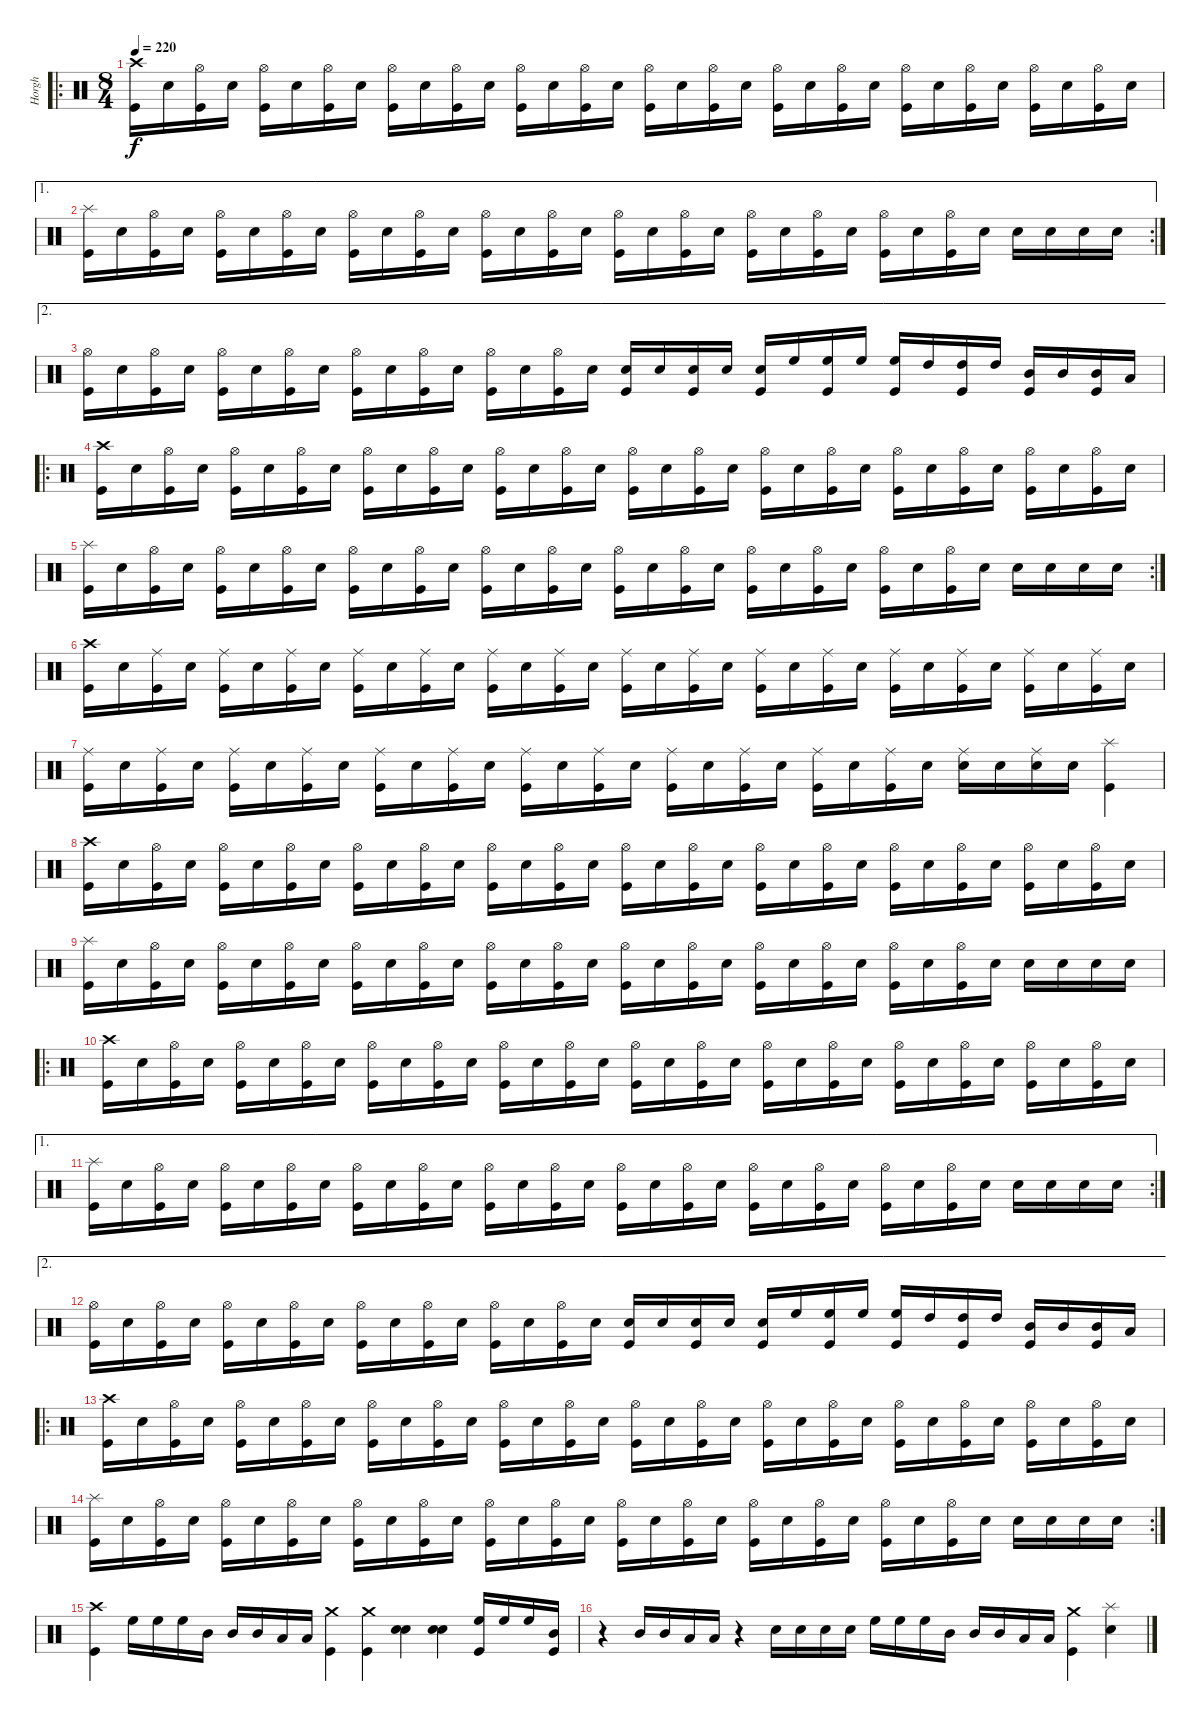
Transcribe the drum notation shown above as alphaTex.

\track ("Horgh" "Horgh") {instrument percussion}
\staff {score}
\articulation defaults
\ro
\ts (8 4)
\tempo 220
\clef neutral
\ks c
("Crash high (hit)" "Kick (hit)").16{dy f} "Electric Snare (hit)".16 ("Hi-Hat (open)" "Kick (hit)").16 "Electric Snare (hit)".16 ("Hi-Hat (open)" "Kick (hit)").16 "Electric Snare (hit)".16 ("Hi-Hat (open)" "Kick (hit)").16 "Electric Snare (hit)".16 ("Hi-Hat (open)" "Kick (hit)").16 "Electric Snare (hit)".16 ("Hi-Hat (open)" "Kick (hit)").16 "Electric Snare (hit)".16 ("Hi-Hat (open)" "Kick (hit)").16 "Electric Snare (hit)".16 ("Hi-Hat (open)" "Kick (hit)").16 "Electric Snare (hit)".16 ("Hi-Hat (open)" "Kick (hit)").16 "Electric Snare (hit)".16 ("Hi-Hat (open)" "Kick (hit)").16 "Electric Snare (hit)".16 ("Hi-Hat (open)" "Kick (hit)").16 "Electric Snare (hit)".16 ("Hi-Hat (open)" "Kick (hit)").16 "Electric Snare (hit)".16 ("Hi-Hat (open)" "Kick (hit)").16 "Electric Snare (hit)".16 ("Hi-Hat (open)" "Kick (hit)").16 "Electric Snare (hit)".16 ("Hi-Hat (open)" "Kick (hit)").16 "Electric Snare (hit)".16 ("Hi-Hat (open)" "Kick (hit)").16 "Electric Snare (hit)".16 |
\ae 1
\rc 2
("Splash (hit)" "Kick (hit)").16 "Electric Snare (hit)".16 ("Hi-Hat (open)" "Kick (hit)").16 "Electric Snare (hit)".16 ("Hi-Hat (open)" "Kick (hit)").16 "Electric Snare (hit)".16 ("Hi-Hat (open)" "Kick (hit)").16 "Electric Snare (hit)".16 ("Hi-Hat (open)" "Kick (hit)").16 "Electric Snare (hit)".16 ("Hi-Hat (open)" "Kick (hit)").16 "Electric Snare (hit)".16 ("Hi-Hat (open)" "Kick (hit)").16 "Electric Snare (hit)".16 ("Hi-Hat (open)" "Kick (hit)").16 "Electric Snare (hit)".16 ("Hi-Hat (open)" "Kick (hit)").16 "Electric Snare (hit)".16 ("Hi-Hat (open)" "Kick (hit)").16 "Electric Snare (hit)".16 ("Hi-Hat (open)" "Kick (hit)").16 "Electric Snare (hit)".16 ("Hi-Hat (open)" "Kick (hit)").16 "Electric Snare (hit)".16 ("Hi-Hat (open)" "Kick (hit)").16 "Electric Snare (hit)".16 ("Hi-Hat (open)" "Kick (hit)").16 "Electric Snare (hit)".16 "Electric Snare (hit)".16 "Electric Snare (hit)".16 "Electric Snare (hit)".16 "Electric Snare (hit)".16 |
\ae 2
("Hi-Hat (open)" "Kick (hit)").16 "Electric Snare (hit)".16 ("Hi-Hat (open)" "Kick (hit)").16 "Electric Snare (hit)".16 ("Hi-Hat (open)" "Kick (hit)").16 "Electric Snare (hit)".16 ("Hi-Hat (open)" "Kick (hit)").16 "Electric Snare (hit)".16 ("Hi-Hat (open)" "Kick (hit)").16 "Electric Snare (hit)".16 ("Hi-Hat (open)" "Kick (hit)").16 "Electric Snare (hit)".16 ("Hi-Hat (open)" "Kick (hit)").16 "Electric Snare (hit)".16 ("Hi-Hat (open)" "Kick (hit)").16 "Electric Snare (hit)".16 ("Electric Snare (hit)" "Kick (hit)").16 "Electric Snare (hit)".16 ("Electric Snare (hit)" "Kick (hit)").16 "Electric Snare (hit)".16 ("Electric Snare (hit)" "Kick (hit)").16 "High Floor Tom (hit)".16 ("High Floor Tom (hit)" "Kick (hit)").16 "High Floor Tom (hit)".16 ("High Floor Tom (hit)" "Kick (hit)").16 "High Tom (hit)".16 ("High Tom (hit)" "Kick (hit)").16 "High Tom (hit)".16 ("Mid Tom (hit)" "Kick (hit)").16 "Mid Tom (hit)".16 ("Mid Tom (hit)" "Kick (hit)").16 "Low Tom (hit)".16 |
\ro
("Crash high (hit)" "Kick (hit)").16 "Electric Snare (hit)".16 ("Hi-Hat (open)" "Kick (hit)").16 "Electric Snare (hit)".16 ("Hi-Hat (open)" "Kick (hit)").16 "Electric Snare (hit)".16 ("Hi-Hat (open)" "Kick (hit)").16 "Electric Snare (hit)".16 ("Hi-Hat (open)" "Kick (hit)").16 "Electric Snare (hit)".16 ("Hi-Hat (open)" "Kick (hit)").16 "Electric Snare (hit)".16 ("Hi-Hat (open)" "Kick (hit)").16 "Electric Snare (hit)".16 ("Hi-Hat (open)" "Kick (hit)").16 "Electric Snare (hit)".16 ("Hi-Hat (open)" "Kick (hit)").16 "Electric Snare (hit)".16 ("Hi-Hat (open)" "Kick (hit)").16 "Electric Snare (hit)".16 ("Hi-Hat (open)" "Kick (hit)").16 "Electric Snare (hit)".16 ("Hi-Hat (open)" "Kick (hit)").16 "Electric Snare (hit)".16 ("Hi-Hat (open)" "Kick (hit)").16 "Electric Snare (hit)".16 ("Hi-Hat (open)" "Kick (hit)").16 "Electric Snare (hit)".16 ("Hi-Hat (open)" "Kick (hit)").16 "Electric Snare (hit)".16 ("Hi-Hat (open)" "Kick (hit)").16 "Electric Snare (hit)".16 |
\rc 2
("Splash (hit)" "Kick (hit)").16 "Electric Snare (hit)".16 ("Hi-Hat (open)" "Kick (hit)").16 "Electric Snare (hit)".16 ("Hi-Hat (open)" "Kick (hit)").16 "Electric Snare (hit)".16 ("Hi-Hat (open)" "Kick (hit)").16 "Electric Snare (hit)".16 ("Hi-Hat (open)" "Kick (hit)").16 "Electric Snare (hit)".16 ("Hi-Hat (open)" "Kick (hit)").16 "Electric Snare (hit)".16 ("Hi-Hat (open)" "Kick (hit)").16 "Electric Snare (hit)".16 ("Hi-Hat (open)" "Kick (hit)").16 "Electric Snare (hit)".16 ("Hi-Hat (open)" "Kick (hit)").16 "Electric Snare (hit)".16 ("Hi-Hat (open)" "Kick (hit)").16 "Electric Snare (hit)".16 ("Hi-Hat (open)" "Kick (hit)").16 "Electric Snare (hit)".16 ("Hi-Hat (open)" "Kick (hit)").16 "Electric Snare (hit)".16 ("Hi-Hat (open)" "Kick (hit)").16 "Electric Snare (hit)".16 ("Hi-Hat (open)" "Kick (hit)").16 "Electric Snare (hit)".16 "Electric Snare (hit)".16 "Electric Snare (hit)".16 "Electric Snare (hit)".16 "Electric Snare (hit)".16 |
("Crash high (hit)" "Kick (hit)").16 "Electric Snare (hit)".16 ("Ride (middle)" "Kick (hit)").16 "Electric Snare (hit)".16 ("Ride (middle)" "Kick (hit)").16 "Electric Snare (hit)".16 ("Ride (middle)" "Kick (hit)").16 "Electric Snare (hit)".16 ("Ride (middle)" "Kick (hit)").16 "Electric Snare (hit)".16 ("Ride (middle)" "Kick (hit)").16 "Electric Snare (hit)".16 ("Ride (middle)" "Kick (hit)").16 "Electric Snare (hit)".16 ("Ride (middle)" "Kick (hit)").16 "Electric Snare (hit)".16 ("Ride (middle)" "Kick (hit)").16 "Electric Snare (hit)".16 ("Ride (middle)" "Kick (hit)").16 "Electric Snare (hit)".16 ("Ride (middle)" "Kick (hit)").16 "Electric Snare (hit)".16 ("Ride (middle)" "Kick (hit)").16 "Electric Snare (hit)".16 ("Ride (middle)" "Kick (hit)").16 "Electric Snare (hit)".16 ("Ride (middle)" "Kick (hit)").16 "Electric Snare (hit)".16 ("Ride (middle)" "Kick (hit)").16 "Electric Snare (hit)".16 ("Ride (middle)" "Kick (hit)").16 "Electric Snare (hit)".16 |
("Ride (middle)" "Kick (hit)").16 "Electric Snare (hit)".16 ("Ride (middle)" "Kick (hit)").16 "Electric Snare (hit)".16 ("Ride (middle)" "Kick (hit)").16 "Electric Snare (hit)".16 ("Ride (middle)" "Kick (hit)").16 "Electric Snare (hit)".16 ("Ride (middle)" "Kick (hit)").16 "Electric Snare (hit)".16 ("Ride (middle)" "Kick (hit)").16 "Electric Snare (hit)".16 ("Ride (middle)" "Kick (hit)").16 "Electric Snare (hit)".16 ("Ride (middle)" "Kick (hit)").16 "Electric Snare (hit)".16 ("Ride (middle)" "Kick (hit)").16 "Electric Snare (hit)".16 ("Ride (middle)" "Kick (hit)").16 "Electric Snare (hit)".16 ("Ride (middle)" "Kick (hit)").16 "Electric Snare (hit)".16 ("Ride (middle)" "Kick (hit)").16 "Electric Snare (hit)".16 ("Ride (middle)" "Electric Snare (hit)").16 "Electric Snare (hit)".16 ("Ride (middle)" "Electric Snare (hit)").16 "Electric Snare (hit)".16 ("Splash (hit)" "Kick (hit)").4 |
("Crash high (hit)" "Kick (hit)").16 "Electric Snare (hit)".16 ("Hi-Hat (open)" "Kick (hit)").16 "Electric Snare (hit)".16 ("Hi-Hat (open)" "Kick (hit)").16 "Electric Snare (hit)".16 ("Hi-Hat (open)" "Kick (hit)").16 "Electric Snare (hit)".16 ("Hi-Hat (open)" "Kick (hit)").16 "Electric Snare (hit)".16 ("Hi-Hat (open)" "Kick (hit)").16 "Electric Snare (hit)".16 ("Hi-Hat (open)" "Kick (hit)").16 "Electric Snare (hit)".16 ("Hi-Hat (open)" "Kick (hit)").16 "Electric Snare (hit)".16 ("Hi-Hat (open)" "Kick (hit)").16 "Electric Snare (hit)".16 ("Hi-Hat (open)" "Kick (hit)").16 "Electric Snare (hit)".16 ("Hi-Hat (open)" "Kick (hit)").16 "Electric Snare (hit)".16 ("Hi-Hat (open)" "Kick (hit)").16 "Electric Snare (hit)".16 ("Hi-Hat (open)" "Kick (hit)").16 "Electric Snare (hit)".16 ("Hi-Hat (open)" "Kick (hit)").16 "Electric Snare (hit)".16 ("Hi-Hat (open)" "Kick (hit)").16 "Electric Snare (hit)".16 ("Hi-Hat (open)" "Kick (hit)").16 "Electric Snare (hit)".16 |
("Splash (hit)" "Kick (hit)").16 "Electric Snare (hit)".16 ("Hi-Hat (open)" "Kick (hit)").16 "Electric Snare (hit)".16 ("Hi-Hat (open)" "Kick (hit)").16 "Electric Snare (hit)".16 ("Hi-Hat (open)" "Kick (hit)").16 "Electric Snare (hit)".16 ("Hi-Hat (open)" "Kick (hit)").16 "Electric Snare (hit)".16 ("Hi-Hat (open)" "Kick (hit)").16 "Electric Snare (hit)".16 ("Hi-Hat (open)" "Kick (hit)").16 "Electric Snare (hit)".16 ("Hi-Hat (open)" "Kick (hit)").16 "Electric Snare (hit)".16 ("Hi-Hat (open)" "Kick (hit)").16 "Electric Snare (hit)".16 ("Hi-Hat (open)" "Kick (hit)").16 "Electric Snare (hit)".16 ("Hi-Hat (open)" "Kick (hit)").16 "Electric Snare (hit)".16 ("Hi-Hat (open)" "Kick (hit)").16 "Electric Snare (hit)".16 ("Hi-Hat (open)" "Kick (hit)").16 "Electric Snare (hit)".16 ("Hi-Hat (open)" "Kick (hit)").16 "Electric Snare (hit)".16 "Electric Snare (hit)".16 "Electric Snare (hit)".16 "Electric Snare (hit)".16 "Electric Snare (hit)".16 |
\ro
("Crash high (hit)" "Kick (hit)").16 "Electric Snare (hit)".16 ("Hi-Hat (open)" "Kick (hit)").16 "Electric Snare (hit)".16 ("Hi-Hat (open)" "Kick (hit)").16 "Electric Snare (hit)".16 ("Hi-Hat (open)" "Kick (hit)").16 "Electric Snare (hit)".16 ("Hi-Hat (open)" "Kick (hit)").16 "Electric Snare (hit)".16 ("Hi-Hat (open)" "Kick (hit)").16 "Electric Snare (hit)".16 ("Hi-Hat (open)" "Kick (hit)").16 "Electric Snare (hit)".16 ("Hi-Hat (open)" "Kick (hit)").16 "Electric Snare (hit)".16 ("Hi-Hat (open)" "Kick (hit)").16 "Electric Snare (hit)".16 ("Hi-Hat (open)" "Kick (hit)").16 "Electric Snare (hit)".16 ("Hi-Hat (open)" "Kick (hit)").16 "Electric Snare (hit)".16 ("Hi-Hat (open)" "Kick (hit)").16 "Electric Snare (hit)".16 ("Hi-Hat (open)" "Kick (hit)").16 "Electric Snare (hit)".16 ("Hi-Hat (open)" "Kick (hit)").16 "Electric Snare (hit)".16 ("Hi-Hat (open)" "Kick (hit)").16 "Electric Snare (hit)".16 ("Hi-Hat (open)" "Kick (hit)").16 "Electric Snare (hit)".16 |
\ae 1
\rc 2
("Splash (hit)" "Kick (hit)").16 "Electric Snare (hit)".16 ("Hi-Hat (open)" "Kick (hit)").16 "Electric Snare (hit)".16 ("Hi-Hat (open)" "Kick (hit)").16 "Electric Snare (hit)".16 ("Hi-Hat (open)" "Kick (hit)").16 "Electric Snare (hit)".16 ("Hi-Hat (open)" "Kick (hit)").16 "Electric Snare (hit)".16 ("Hi-Hat (open)" "Kick (hit)").16 "Electric Snare (hit)".16 ("Hi-Hat (open)" "Kick (hit)").16 "Electric Snare (hit)".16 ("Hi-Hat (open)" "Kick (hit)").16 "Electric Snare (hit)".16 ("Hi-Hat (open)" "Kick (hit)").16 "Electric Snare (hit)".16 ("Hi-Hat (open)" "Kick (hit)").16 "Electric Snare (hit)".16 ("Hi-Hat (open)" "Kick (hit)").16 "Electric Snare (hit)".16 ("Hi-Hat (open)" "Kick (hit)").16 "Electric Snare (hit)".16 ("Hi-Hat (open)" "Kick (hit)").16 "Electric Snare (hit)".16 ("Hi-Hat (open)" "Kick (hit)").16 "Electric Snare (hit)".16 "Electric Snare (hit)".16 "Electric Snare (hit)".16 "Electric Snare (hit)".16 "Electric Snare (hit)".16 |
\ae 2
("Hi-Hat (open)" "Kick (hit)").16 "Electric Snare (hit)".16 ("Hi-Hat (open)" "Kick (hit)").16 "Electric Snare (hit)".16 ("Hi-Hat (open)" "Kick (hit)").16 "Electric Snare (hit)".16 ("Hi-Hat (open)" "Kick (hit)").16 "Electric Snare (hit)".16 ("Hi-Hat (open)" "Kick (hit)").16 "Electric Snare (hit)".16 ("Hi-Hat (open)" "Kick (hit)").16 "Electric Snare (hit)".16 ("Hi-Hat (open)" "Kick (hit)").16 "Electric Snare (hit)".16 ("Hi-Hat (open)" "Kick (hit)").16 "Electric Snare (hit)".16 ("Electric Snare (hit)" "Kick (hit)").16 "Electric Snare (hit)".16 ("Electric Snare (hit)" "Kick (hit)").16 "Electric Snare (hit)".16 ("Electric Snare (hit)" "Kick (hit)").16 "High Floor Tom (hit)".16 ("High Floor Tom (hit)" "Kick (hit)").16 "High Floor Tom (hit)".16 ("High Floor Tom (hit)" "Kick (hit)").16 "High Tom (hit)".16 ("High Tom (hit)" "Kick (hit)").16 "High Tom (hit)".16 ("Mid Tom (hit)" "Kick (hit)").16 "Mid Tom (hit)".16 ("Mid Tom (hit)" "Kick (hit)").16 "Low Tom (hit)".16 |
\ro
("Crash high (hit)" "Kick (hit)").16 "Electric Snare (hit)".16 ("Hi-Hat (open)" "Kick (hit)").16 "Electric Snare (hit)".16 ("Hi-Hat (open)" "Kick (hit)").16 "Electric Snare (hit)".16 ("Hi-Hat (open)" "Kick (hit)").16 "Electric Snare (hit)".16 ("Hi-Hat (open)" "Kick (hit)").16 "Electric Snare (hit)".16 ("Hi-Hat (open)" "Kick (hit)").16 "Electric Snare (hit)".16 ("Hi-Hat (open)" "Kick (hit)").16 "Electric Snare (hit)".16 ("Hi-Hat (open)" "Kick (hit)").16 "Electric Snare (hit)".16 ("Hi-Hat (open)" "Kick (hit)").16 "Electric Snare (hit)".16 ("Hi-Hat (open)" "Kick (hit)").16 "Electric Snare (hit)".16 ("Hi-Hat (open)" "Kick (hit)").16 "Electric Snare (hit)".16 ("Hi-Hat (open)" "Kick (hit)").16 "Electric Snare (hit)".16 ("Hi-Hat (open)" "Kick (hit)").16 "Electric Snare (hit)".16 ("Hi-Hat (open)" "Kick (hit)").16 "Electric Snare (hit)".16 ("Hi-Hat (open)" "Kick (hit)").16 "Electric Snare (hit)".16 ("Hi-Hat (open)" "Kick (hit)").16 "Electric Snare (hit)".16 |
\rc 2
("Splash (hit)" "Kick (hit)").16 "Electric Snare (hit)".16 ("Hi-Hat (open)" "Kick (hit)").16 "Electric Snare (hit)".16 ("Hi-Hat (open)" "Kick (hit)").16 "Electric Snare (hit)".16 ("Hi-Hat (open)" "Kick (hit)").16 "Electric Snare (hit)".16 ("Hi-Hat (open)" "Kick (hit)").16 "Electric Snare (hit)".16 ("Hi-Hat (open)" "Kick (hit)").16 "Electric Snare (hit)".16 ("Hi-Hat (open)" "Kick (hit)").16 "Electric Snare (hit)".16 ("Hi-Hat (open)" "Kick (hit)").16 "Electric Snare (hit)".16 ("Hi-Hat (open)" "Kick (hit)").16 "Electric Snare (hit)".16 ("Hi-Hat (open)" "Kick (hit)").16 "Electric Snare (hit)".16 ("Hi-Hat (open)" "Kick (hit)").16 "Electric Snare (hit)".16 ("Hi-Hat (open)" "Kick (hit)").16 "Electric Snare (hit)".16 ("Hi-Hat (open)" "Kick (hit)").16 "Electric Snare (hit)".16 ("Hi-Hat (open)" "Kick (hit)").16 "Electric Snare (hit)".16 "Electric Snare (hit)".16 "Electric Snare (hit)".16 "Electric Snare (hit)".16 "Electric Snare (hit)".16 |
("Crash high (hit)" "Kick (hit)").4 "High Floor Tom (hit)".16 "High Floor Tom (hit)".16 "High Floor Tom (hit)".16 "Mid Tom (hit)".16 "Mid Tom (hit)".16 "Mid Tom (hit)".16 "Low Tom (hit)".16 "Low Tom (hit)".16 ("Crash medium (hit)" "Kick (hit)").4 ("Crash medium (hit)" "Kick (hit)").4 ("Electric Snare (hit)" "Snare (hit) 2").4 ("Electric Snare (hit)" "Snare (hit) 2").4 ("High Floor Tom (hit)" "Kick (hit)").16 "High Floor Tom (hit)".16 "High Floor Tom (hit)".16 ("Mid Tom (hit)" "Kick (hit)").16 |
r.4 "Mid Tom (hit)".16 "Mid Tom (hit)".16 "Low Tom (hit)".16 "Low Tom (hit)".16 r.4 "Electric Snare (hit)".16 "Electric Snare (hit)".16 "Electric Snare (hit)".16 "Electric Snare (hit)".16 "High Floor Tom (hit)".16 "High Floor Tom (hit)".16 "High Floor Tom (hit)".16 "Mid Tom (hit)".16 "Mid Tom (hit)".16 "Mid Tom (hit)".16 "Low Tom (hit)".16 "Low Tom (hit)".16 ("Crash medium (hit)" "Kick (hit)").4 ("Splash (hit)" "Electric Snare (hit)").4
